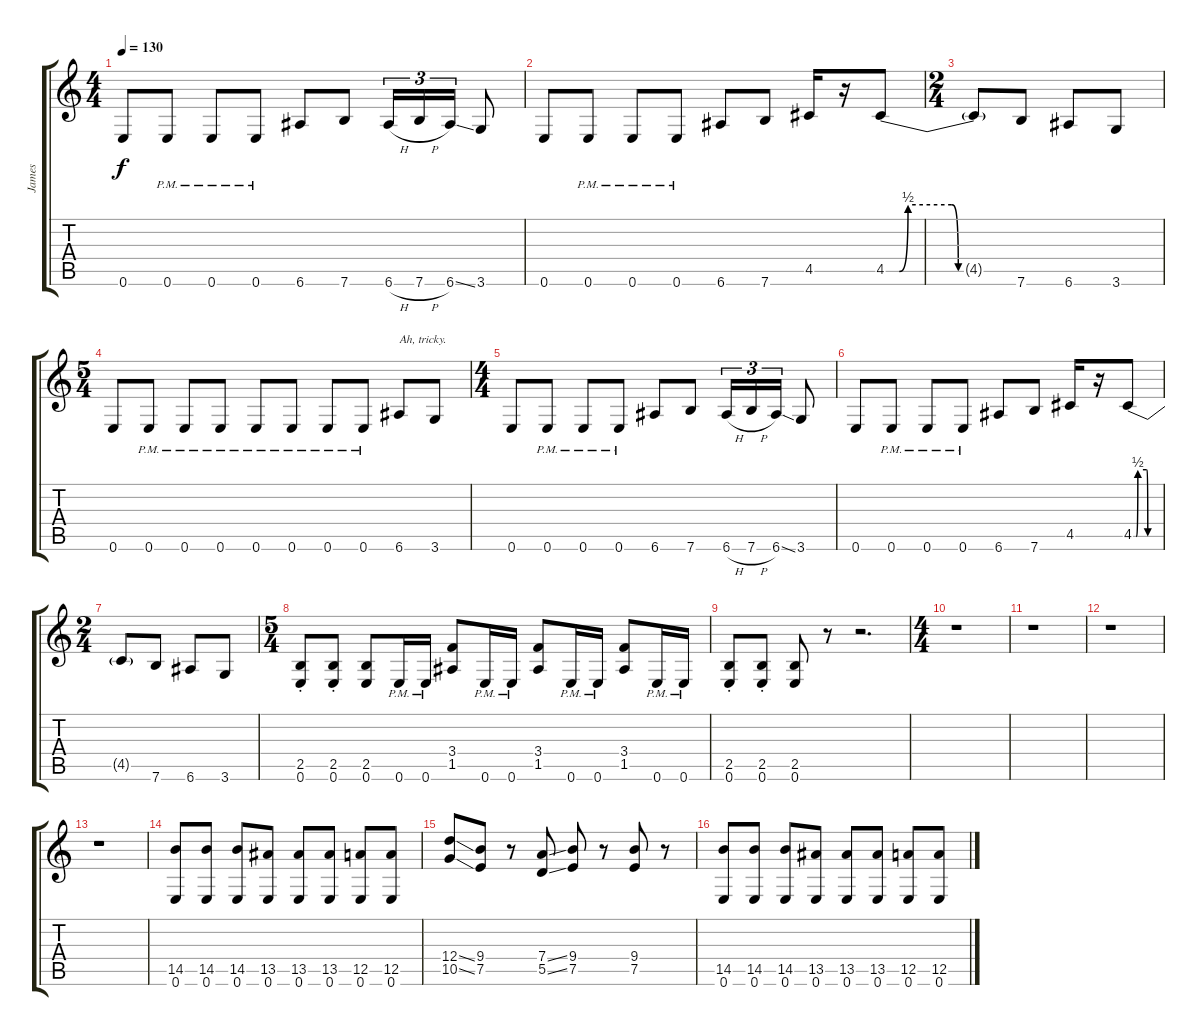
\track ("James" "James") {instrument distortionguitar}
\staff {score tabs}
\tuning (E4 B3 G3 D3 A2 E2) {hide}
\ts (4 4)
\tempo 130
\clef g2
\ks c
0.6.8{dy f} 0.6{pm}.8 0.6{pm}.8 0.6{pm}.8 6.6.8 7.6.8 6.6{h}.16{tu (3 2)} 7.6{h}.16{tu (3 2)} 6.6{ss}.16{tu (3 2)} 3.6.8 |
0.6.8 0.6{pm}.8 0.6{pm}.8 0.6{pm}.8 6.6.8 7.6.8 4.5.16 r.16 4.5{be (custom 0 0 6 0 10 2 30 2 33 0 45 0 60 0)}.8 |
\ts (2 4)
4.5{t}.8 7.6.8 6.6.8 3.6.8 |
\ts (5 4)
0.6.8 0.6{pm}.8 0.6{pm}.8 0.6{pm}.8 0.6{pm}.8 0.6{pm}.8 0.6{pm}.8 0.6{pm}.8 6.6.8{txt "Ah, tricky."} 3.6.8 |
\ts (4 4)
0.6.8 0.6{pm}.8 0.6{pm}.8 0.6{pm}.8 6.6.8 7.6.8 6.6{h}.16{tu (3 2)} 7.6{h}.16{tu (3 2)} 6.6{ss}.16{tu (3 2)} 3.6.8 |
0.6.8 0.6{pm}.8 0.6{pm}.8 0.6{pm}.8 6.6.8 7.6.8 4.5.16 r.16 4.5{be (custom 0 0 6 0 10 2 30 2 33 0 45 0 60 0)}.8 |
\ts (2 4)
4.5{t}.8 7.6.8 6.6.8 3.6.8 |
\ts (5 4)
\section ("" "")
(2.5{st} 0.6{st}).8 (2.5{st} 0.6{st}).8 (2.5 0.6).8 0.6{pm}.16 0.6{pm}.16 (3.4 1.5).8 0.6{pm}.16 0.6{pm}.16 (3.4 1.5).8 0.6{pm}.16 0.6{pm}.16 (3.4 1.5).8 0.6{pm}.16 0.6{pm}.16 |
(2.5{st} 0.6{st}).8 (2.5{st} 0.6{st}).8 (2.5 0.6).8 r.8 r.2{d} |
\ts (4 4)
\section ("" "")
r.1 |
r.1 |
r.1 |
r.1 |
\section ("" "")
(14.5 0.6).8 (14.5 0.6).8 (14.5 0.6).8 (13.5 0.6).8 (13.5 0.6).8 (13.5 0.6).8 (12.5 0.6).8 (12.5 0.6).8 |
(12.4{ss} 10.5{ss}).8 (9.4 7.5).8 r.8 (7.4{ss} 5.5{ss}).8 (9.4 7.5).8 r.8 (9.4 7.5).8 r.8 |
(14.5 0.6).8 (14.5 0.6).8 (14.5 0.6).8 (13.5 0.6).8 (13.5 0.6).8 (13.5 0.6).8 (12.5 0.6).8 (12.5 0.6).8
